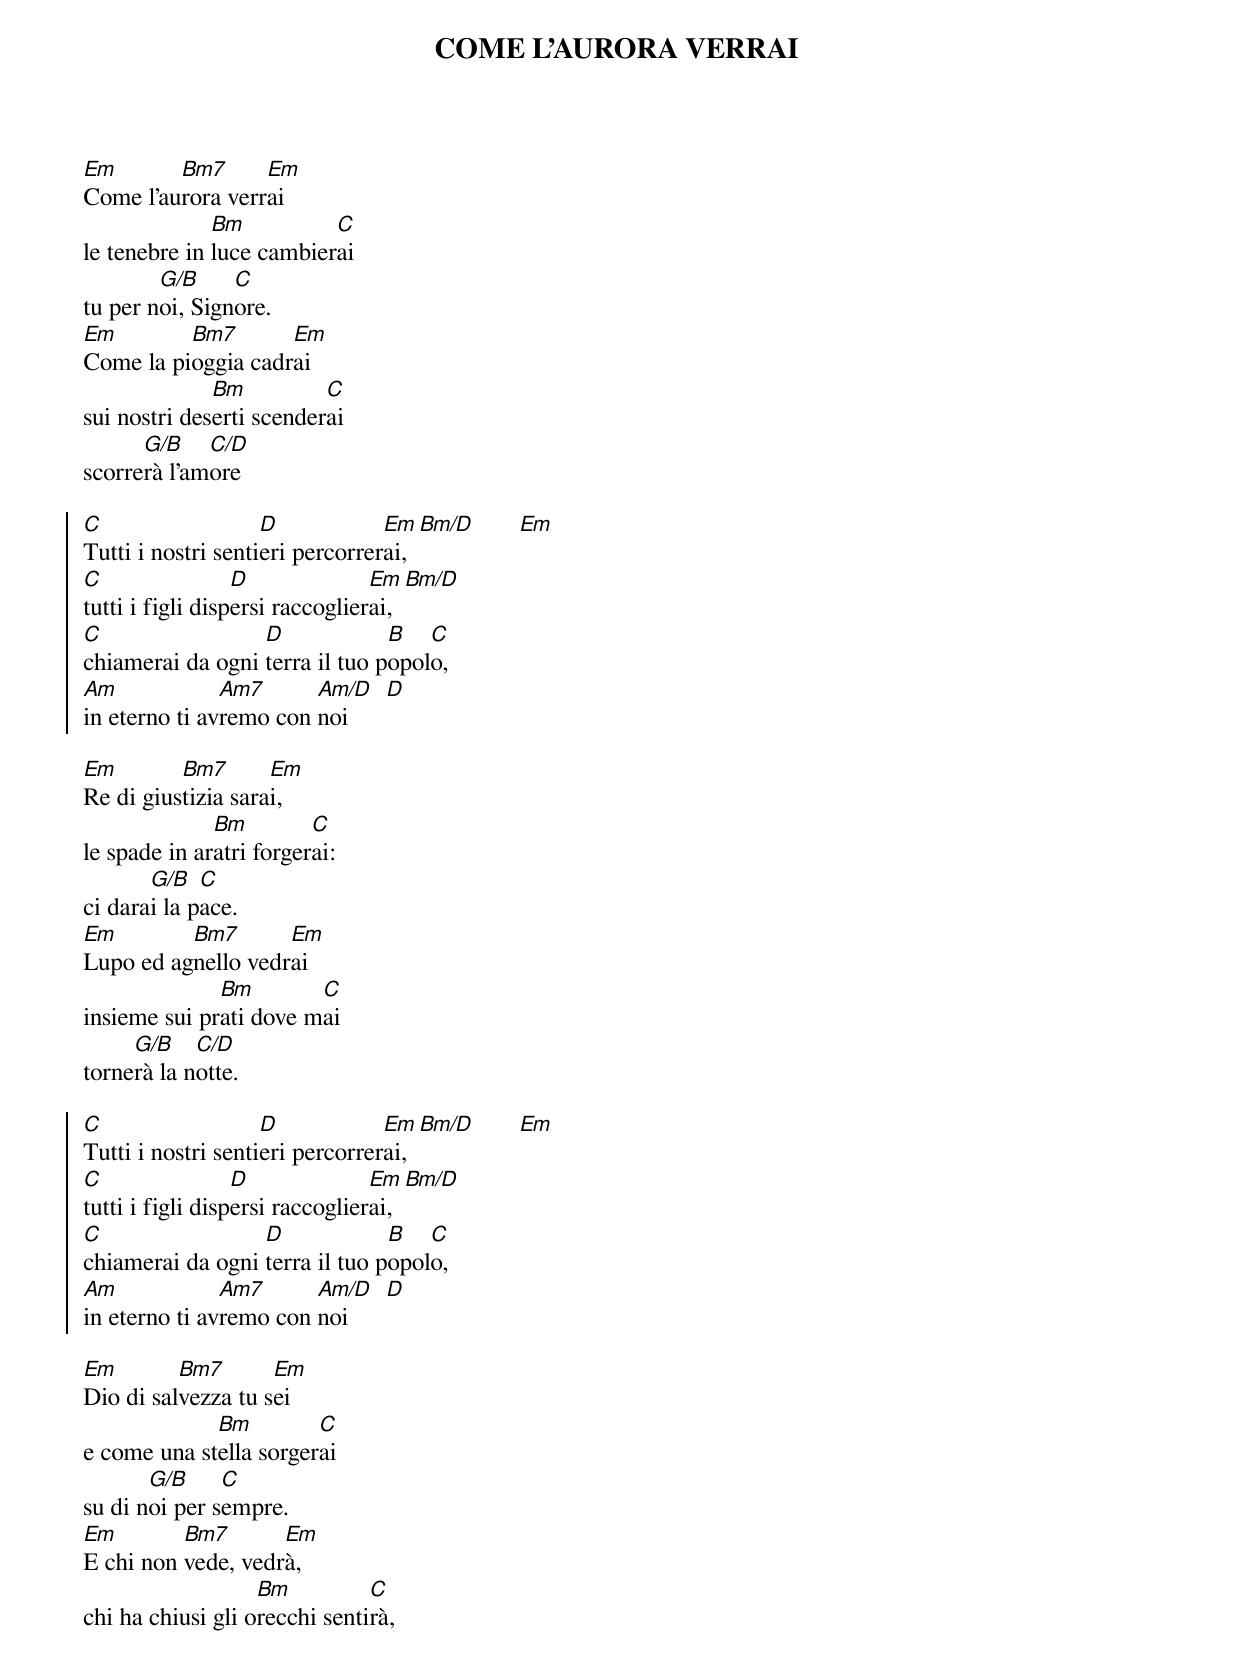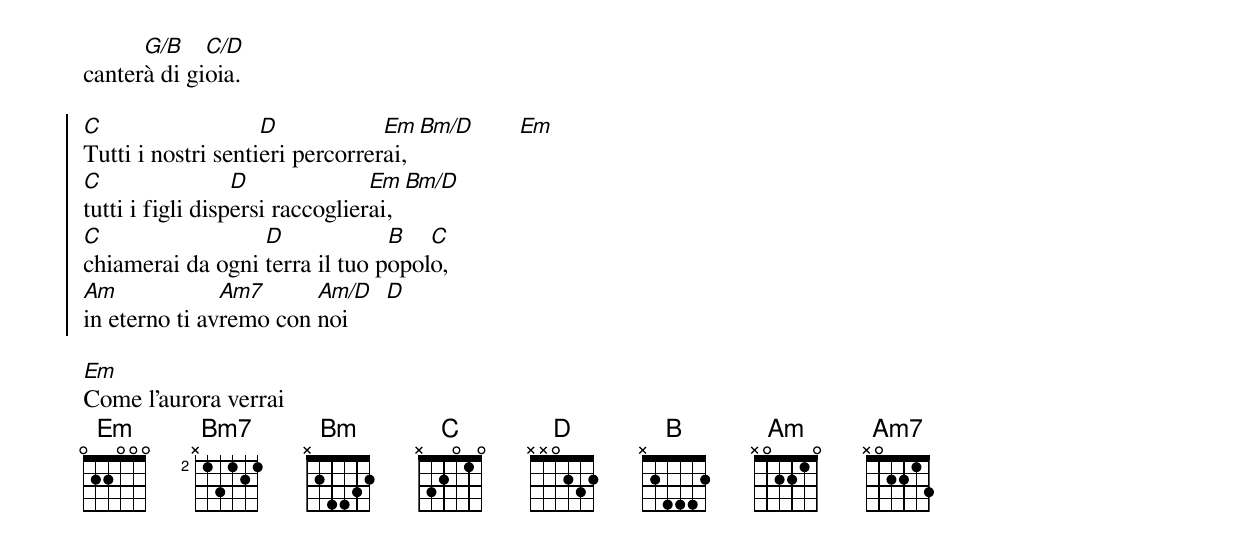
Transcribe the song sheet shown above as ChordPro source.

{title:COME L'AURORA VERRAI}


[Em]Come l'au[Bm7]rora verr[Em]ai
le tenebre in [Bm]luce cambier[C]ai
tu per n[G/B]oi, Sign[C]ore.
[Em]Come la pi[Bm7]oggia cadr[Em]ai
sui nostri des[Bm]erti scender[C]ai
scorre[G/B]rà l'am[C/D]ore

{soc}
[C]Tutti i nostri senti[D]eri percorrer[Em]ai, [Bm/D]       [Em]
[C]tutti i figli disp[D]ersi raccoglier[Em]ai, [Bm/D]
[C]chiamerai da ogni [D]terra il tuo p[B]opol[C]o,
[Am]in eterno ti av[Am7]remo con [Am/D]noi      [D]
{eoc}

[Em]Re di gius[Bm7]tizia sara[Em]i,
le spade in ar[Bm]atri forger[C]ai:
ci dara[G/B]i la p[C]ace.
[Em]Lupo ed ag[Bm7]nello vedr[Em]ai
insieme sui pr[Bm]ati dove m[C]ai
torne[G/B]rà la n[C/D]otte.

{soc}
[C]Tutti i nostri senti[D]eri percorrer[Em]ai, [Bm/D]       [Em]
[C]tutti i figli disp[D]ersi raccoglier[Em]ai, [Bm/D]
[C]chiamerai da ogni [D]terra il tuo p[B]opol[C]o,
[Am]in eterno ti av[Am7]remo con [Am/D]noi      [D]
{eoc}

[Em]Dio di sal[Bm7]vezza tu s[Em]ei
e come una st[Bm]ella sorger[C]ai
su di n[G/B]oi per s[C]empre.
[Em]E chi non [Bm7]vede, vedr[Em]à,
chi ha chiusi gli o[Bm]recchi senti[C]rà,
canter[G/B]à di gi[C/D]oia.

{soc}
[C]Tutti i nostri senti[D]eri percorrer[Em]ai, [Bm/D]       [Em]
[C]tutti i figli disp[D]ersi raccoglier[Em]ai, [Bm/D]
[C]chiamerai da ogni [D]terra il tuo p[B]opol[C]o,
[Am]in eterno ti av[Am7]remo con [Am/D]noi      [D]
{eoc}

[Em]Come l'aurora verrai
